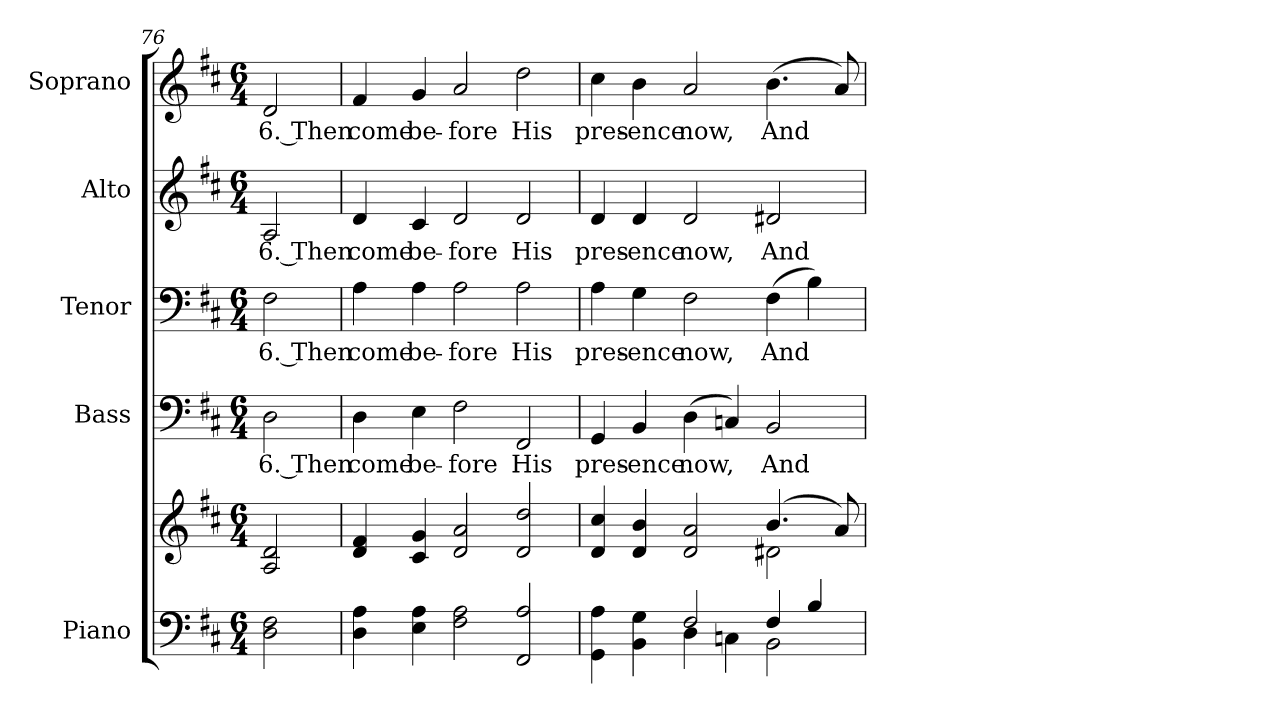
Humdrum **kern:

**kern	**kern	**kern	**text	**kern	**text	**kern	**text	**kern	**text
*part5	*part5	*part4	*part4	*part3	*part3	*part2	*part2	*part1	*part1
*staff6	*staff5	*staff4	*staff4	*staff3	*staff3	*staff2	*staff2	*staff1	*staff1
*I"Piano	*	*I"Bass	*	*I"Tenor	*	*I"Alto	*	*I"Soprano	*
*I'Pno.	*	*I'B.	*	*I'T.	*	*I'A.	*	*I'S.	*
!!LO:PB:g=z
*clefF4	*clefG2	*clefF4	*	*clefF4	*	*clefG2	*	*clefG2	*
*k[f#c#]	*k[f#c#]	*k[f#c#]	*	*k[f#c#]	*	*k[f#c#]	*	*k[f#c#]	*
*D:	*D:	*D:	*	*D:	*	*D:	*	*D:	*
*M6/4	*M6/4	*M6/4	*	*M6/4	*	*M6/4	*	*M6/4	*
=76	=76	=76	=76	=76	=76	=76	=76	=76	=76
!	!	!	!LO:LY:b:color=#000000	!	!	!	!	!	!
!	!	!	!	!	!LO:LY:b:color=#000000	!	!	!	!
!	!	!	!	!	!	!	!LO:LY:b:color=#000000	!	!
!	!	!	!	!	!	!	!	!	!LO:LY:b:color=#000000
2Di\ 2F#i	2Ai/ 2di	2Di\	6. Then	2F#i\	6. Then	2Ai/	6. Then	2di/	6. Then
=77	=77	=77	=77	=77	=77	=77	=77	=77	=77
!	!	!	!LO:LY:b:color=#000000	!	!	!	!	!	!
!	!	!	!	!	!LO:LY:b:color=#000000	!	!	!	!
!	!	!	!	!	!	!	!LO:LY:b:color=#000000	!	!
!	!	!	!	!	!	!	!	!	!LO:LY:b:color=#000000
4Di\ 4Ai	4di/ 4f#i	4Di\	come	4Ai\	come	4di/	come	4f#i/	come
!	!	!	!LO:LY:b:color=#000000	!	!	!	!	!	!
!	!	!	!	!	!LO:LY:b:color=#000000	!	!	!	!
!	!	!	!	!	!	!	!LO:LY:b:color=#000000	!	!
!	!	!	!	!	!	!	!	!	!LO:LY:b:color=#000000
4Ei\ 4Ai	4c#i/ 4gi	4Ei\	be-	4Ai\	be-	4c#i/	be-	4gi/	be-
!	!	!	!LO:LY:b:color=#000000	!	!	!	!	!	!
!	!	!	!	!	!LO:LY:b:color=#000000	!	!	!	!
!	!	!	!	!	!	!	!LO:LY:b:color=#000000	!	!
!	!	!	!	!	!	!	!	!	!LO:LY:b:color=#000000
2F#i\ 2Ai	2di/ 2ai	2F#i\	-fore	2Ai\	-fore	2di/	-fore	2ai/	-fore
!	!	!	!LO:LY:b:color=#000000	!	!	!	!	!	!
!	!	!	!	!	!LO:LY:b:color=#000000	!	!	!	!
!	!	!	!	!	!	!	!LO:LY:b:color=#000000	!	!
!	!	!	!	!	!	!	!	!	!LO:LY:b:color=#000000
2FF#i/ 2Ai	2di/ 2ddi	2FF#i/	His	2Ai\	His	2di/	His	2ddi\	His
=78	=78	=78	=78	=78	=78	=78	=78	=78	=78
*^	*^	*	*	*	*	*	*	*	*
!	!	!	!	!	!LO:LY:b:color=#000000	!	!	!	!	!	!
!	!	!	!	!	!	!	!LO:LY:b:color=#000000	!	!	!	!
!	!	!	!	!	!	!	!	!	!LO:LY:b:color=#000000	!	!
!	!	!	!	!	!	!	!	!	!	!	!LO:LY:b:color=#000000
4GGi\ 4Ai	4ryy	4di/ 4cc#i	2.ryy	4GGi/	pres-	4Ai\	pres-	4di/	pres-	4cc#i\	pres-
!	!	!	!	!	!LO:LY:b:color=#000000	!	!	!	!	!	!
!	!	!	!	!	!	!	!LO:LY:b:color=#000000	!	!	!	!
!	!	!	!	!	!	!	!	!	!LO:LY:b:color=#000000	!	!
!	!	!	!	!	!	!	!	!	!	!	!LO:LY:b:color=#000000
4BBi\ 4Gi	4ryy	4di/ 4bi	.	4BBi/	-ence	4Gi\	-ence	4di/	-ence	4bi\	-ence
!	!	!	!	!	!LO:LY:b:color=#000000	!	!	!	!	!	!
!	!	!	!	!	!	!	!LO:LY:b:color=#000000	!	!	!	!
!	!	!	!	!	!	!	!	!	!LO:LY:b:color=#000000	!	!
!	!	!	!	!	!	!	!	!	!	!	!LO:LY:b:color=#000000
2F#i/	4Di\	2di/ 2ai	.	(4Di\	now,	2F#i\	now,	2di/	now,	2ai/	now,
.	4Cni\	.	4ryy	4Cni/)	.	.	.	.	.	.	.
!	!	!	!	!	!LO:LY:b:color=#000000	!	!	!	!	!	!
!	!	!	!	!	!	!	!LO:LY:b:color=#000000	!	!	!	!
!	!	!	!	!	!	!	!	!	!LO:LY:b:color=#000000	!	!
!	!	!	!	!	!	!	!	!	!	!	!LO:LY:b:color=#000000
4F#i/	2BBi\	(4.bi/	2d#Xi\	2BBi/	And	(4F#i\	And	2d#Xi/	And	(4.bi\	And
4Bi/	.	.	.	.	.	4Bi\)	.	.	.	.	.
.	.	8ai/)	.	.	.	.	.	.	.	8ai/)	.
*v	*v	*	*	*	*	*	*	*	*	*	*
*	*v	*v	*	*	*	*	*	*	*	*
=	=	=	=	=	=	=	=	=	=
*-	*-	*-	*-	*-	*-	*-	*-	*-	*-
